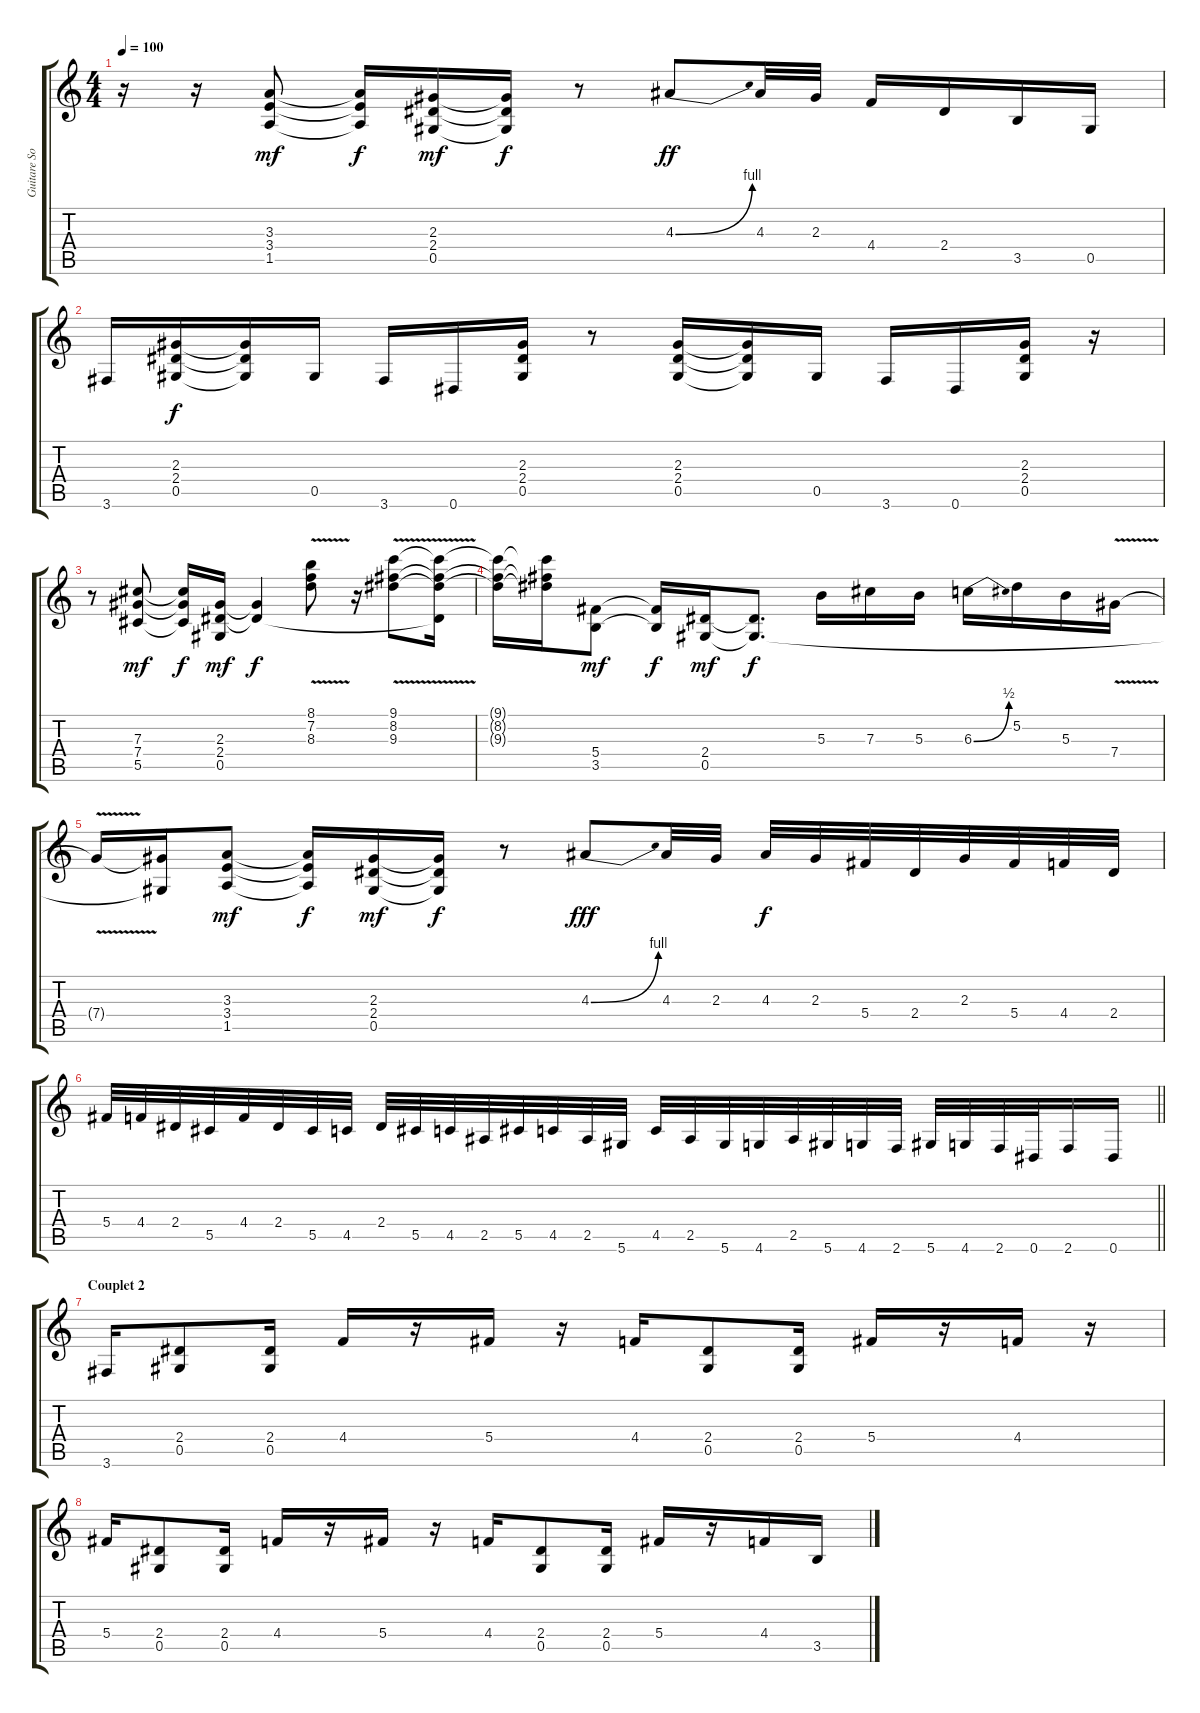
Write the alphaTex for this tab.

\track ("Guitare Solo" "Guitare So") {instrument overdrivenguitar}
\staff {score tabs}
\tuning (Eb4 Bb3 Gb3 Db3 Ab2 Eb2) {hide}
\ts (4 4)
\tempo 100
\clef g2
\ks c
r.16{dy f} r.16 (3.3 3.4 1.5).8{dy mf} (3.3{t} 3.4{t} 1.5{t}).16{dy f} (2.3 2.4 0.5).16{dy mf} (2.3{t} 2.4{t} 0.5{t}).16{dy f} r.8 4.3{be (bend 0 0 60 4)}.8{dy ff} 4.3.32 2.3.32 4.4.16 2.4.16 3.5.16 0.5.16 |
3.6.16 (2.3 2.4 0.5).16{dy f} (2.3{t} 2.4{t} 0.5{t}).16 0.5.16 3.6.16 0.6.16 (2.3 2.4 0.5).16 r.8 (2.3 2.4 0.5).16 (2.3{t} 2.4{t} 0.5{t}).16 0.5.16 3.6.16 0.6.16 (2.3 2.4 0.5).16 r.16 |
r.8 (7.3 7.4 5.5).8{dy mf} (7.3{t} 7.4{t} 5.5{t}).16{dy f} (2.3 2.4 0.5).16{dy mf} (2.3{t} 2.4{t}).4{dy f} (8.1{v} 7.2{v} 8.3{v}).8 r.16 (9.1{v} 8.2{v} 9.3{v}).8 (9.1{t} 8.2{t} 9.3{t} 2.4{t}).16 |
(9.1{t} 8.2{t} 9.3{t}).16 (9.1{t} 8.2{t} 9.3{t}).16 (5.4 3.5).8{dy mf} (5.4{t} 3.5{t}).16{dy f} (2.4 0.5).16{dy mf} (2.4{t} 0.5{t}).8{d dy f} 5.3.16 7.3.16 5.3.16 6.3{be (bend 0 0 60 2)}.16 5.2.16 5.3.16 7.4{v}.16 |
7.4{t}.16 (7.4{t} 0.5{t}).16 (3.3 3.4 1.5).8{dy mf} (3.3{t} 3.4{t} 1.5{t}).16{dy f} (2.3 2.4 0.5).16{dy mf} (2.3{t} 2.4{t} 0.5{t}).16{dy f} r.8 4.3{be (bend 0 0 60 4)}.8{dy fff} 4.3.32 2.3.32 4.3.32{dy f} 2.3.32 5.4.32 2.4.32 2.3.32 5.4.32 4.4.32 2.4.32 |
\barLineRight lightlight
5.4.32 4.4.32 2.4.32 5.5.32 4.4.32 2.4.32 5.5.32 4.5.32 2.4.32 5.5.32 4.5.32 2.5.32 5.5.32 4.5.32 2.5.32 5.6.32 4.5.32 2.5.32 5.6.32 4.6.32 2.5.32 5.6.32 4.6.32 2.6.32 5.6.32 4.6.32 2.6.32 0.6.32 2.6.16 0.6.16 |
\section ("" "Couplet 2")
3.6.16 (2.4 0.5).8 (2.4 0.5).16 4.4.16 r.16 5.4.16 r.16 4.4.16 (2.4 0.5).8 (2.4 0.5).16 5.4.16 r.16 4.4.16 r.16 |
5.4.16 (2.4 0.5).8 (2.4 0.5).16 4.4.16 r.16 5.4.16 r.16 4.4.16 (2.4 0.5).8 (2.4 0.5).16 5.4.16 r.16 4.4.16 3.5.16
